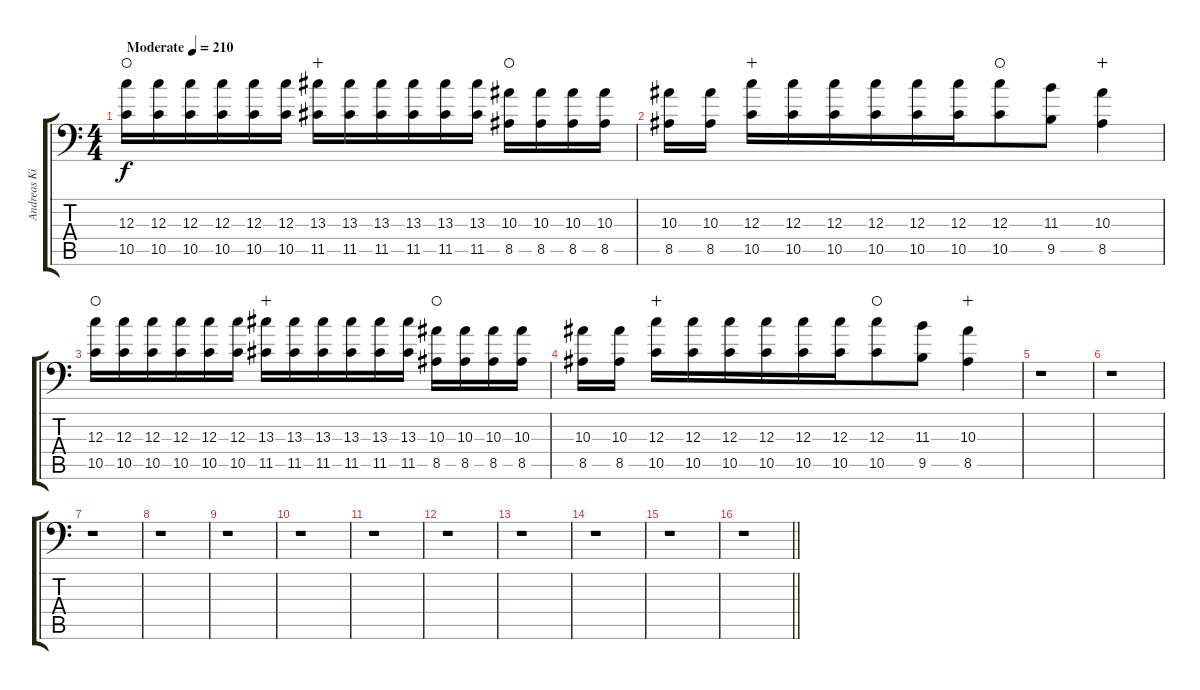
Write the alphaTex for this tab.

\track ("Andreas Kisser" "Andreas Ki") {instrument overdrivenguitar}
\staff {score tabs}
\tuning (A3 E3 C3 G2 D2 A1) {hide}
\ts (4 4)
\tempo (210 "Moderate")
\clef f4
\ks c
(12.3 10.5).16{dy f instrument overdrivenguitar waho} (12.3 10.5).16 (12.3 10.5).16 (12.3 10.5).16{beam merge} (12.3 10.5).16 (12.3 10.5).16{beam split} (13.3 11.5).16{wahc} (13.3 11.5).16{beam merge} (13.3 11.5).16 (13.3 11.5).16 (13.3 11.5).16 (13.3 11.5).16{beam split} (10.3 8.5).16{waho} (10.3 8.5).16 (10.3 8.5).16 (10.3 8.5).16 |
(10.3 8.5).16 (10.3 8.5).16{beam split} (12.3 10.5).16{wahc} (12.3 10.5).16{beam merge} (12.3 10.5).16 (12.3 10.5).16 (12.3 10.5).16 (12.3 10.5).16{beam merge} (12.3 10.5).8{waho} (11.3 9.5).8 (10.3 8.5).4{wahc} |
(12.3 10.5).16{waho} (12.3 10.5).16 (12.3 10.5).16 (12.3 10.5).16{beam merge} (12.3 10.5).16 (12.3 10.5).16{beam split} (13.3 11.5).16{wahc} (13.3 11.5).16{beam merge} (13.3 11.5).16 (13.3 11.5).16 (13.3 11.5).16 (13.3 11.5).16{beam split} (10.3 8.5).16{waho} (10.3 8.5).16 (10.3 8.5).16 (10.3 8.5).16 |
(10.3 8.5).16 (10.3 8.5).16{beam split} (12.3 10.5).16{wahc} (12.3 10.5).16{beam merge} (12.3 10.5).16 (12.3 10.5).16 (12.3 10.5).16 (12.3 10.5).16{beam merge} (12.3 10.5).8{waho} (11.3 9.5).8 (10.3 8.5).4{wahc} |
r.1 |
r.1 |
r.1 |
r.1 |
r.1 |
r.1 |
r.1 |
r.1 |
r.1 |
r.1 |
r.1 |
\barLineRight lightlight
r.1
